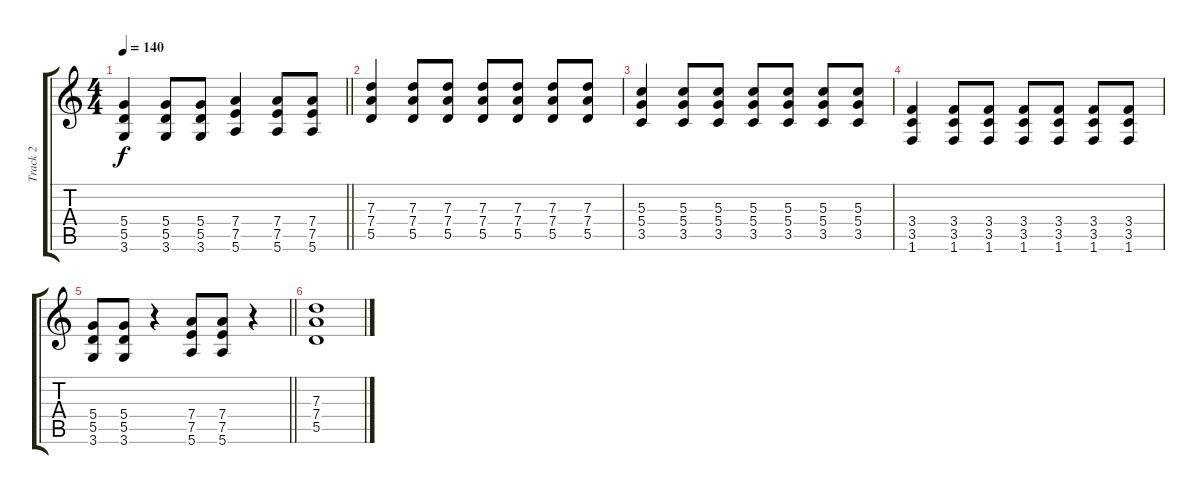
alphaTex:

\track ("Track 2" "Track 2") {instrument overdrivenguitar}
\staff {score tabs}
\tuning (E4 B3 G3 D3 A2 E2) {hide}
\ts (4 4)
\tempo 140
\clef g2
\barLineRight lightlight
\ks c
(5.4 5.5 3.6).4{dy f} (5.4 5.5 3.6).8 (5.4 5.5 3.6).8 (7.4 7.5 5.6).4 (7.4 7.5 5.6).8 (7.4 7.5 5.6).8 |
(7.3 7.4 5.5).4 (7.3 7.4 5.5).8 (7.3 7.4 5.5).8 (7.3 7.4 5.5).8 (7.3 7.4 5.5).8 (7.3 7.4 5.5).8 (7.3 7.4 5.5).8 |
(5.3 5.4 3.5).4 (5.3 5.4 3.5).8 (5.3 5.4 3.5).8 (5.3 5.4 3.5).8 (5.3 5.4 3.5).8 (5.3 5.4 3.5).8 (5.3 5.4 3.5).8 |
(3.4 3.5 1.6).4 (3.4 3.5 1.6).8 (3.4 3.5 1.6).8 (3.4 3.5 1.6).8 (3.4 3.5 1.6).8 (3.4 3.5 1.6).8 (3.4 3.5 1.6).8 |
\barLineRight lightlight
(5.4 5.5 3.6).8 (5.4 5.5 3.6).8 r.4 (7.4 7.5 5.6).8 (7.4 7.5 5.6).8 r.4 |
(7.3 7.4 5.5).1
